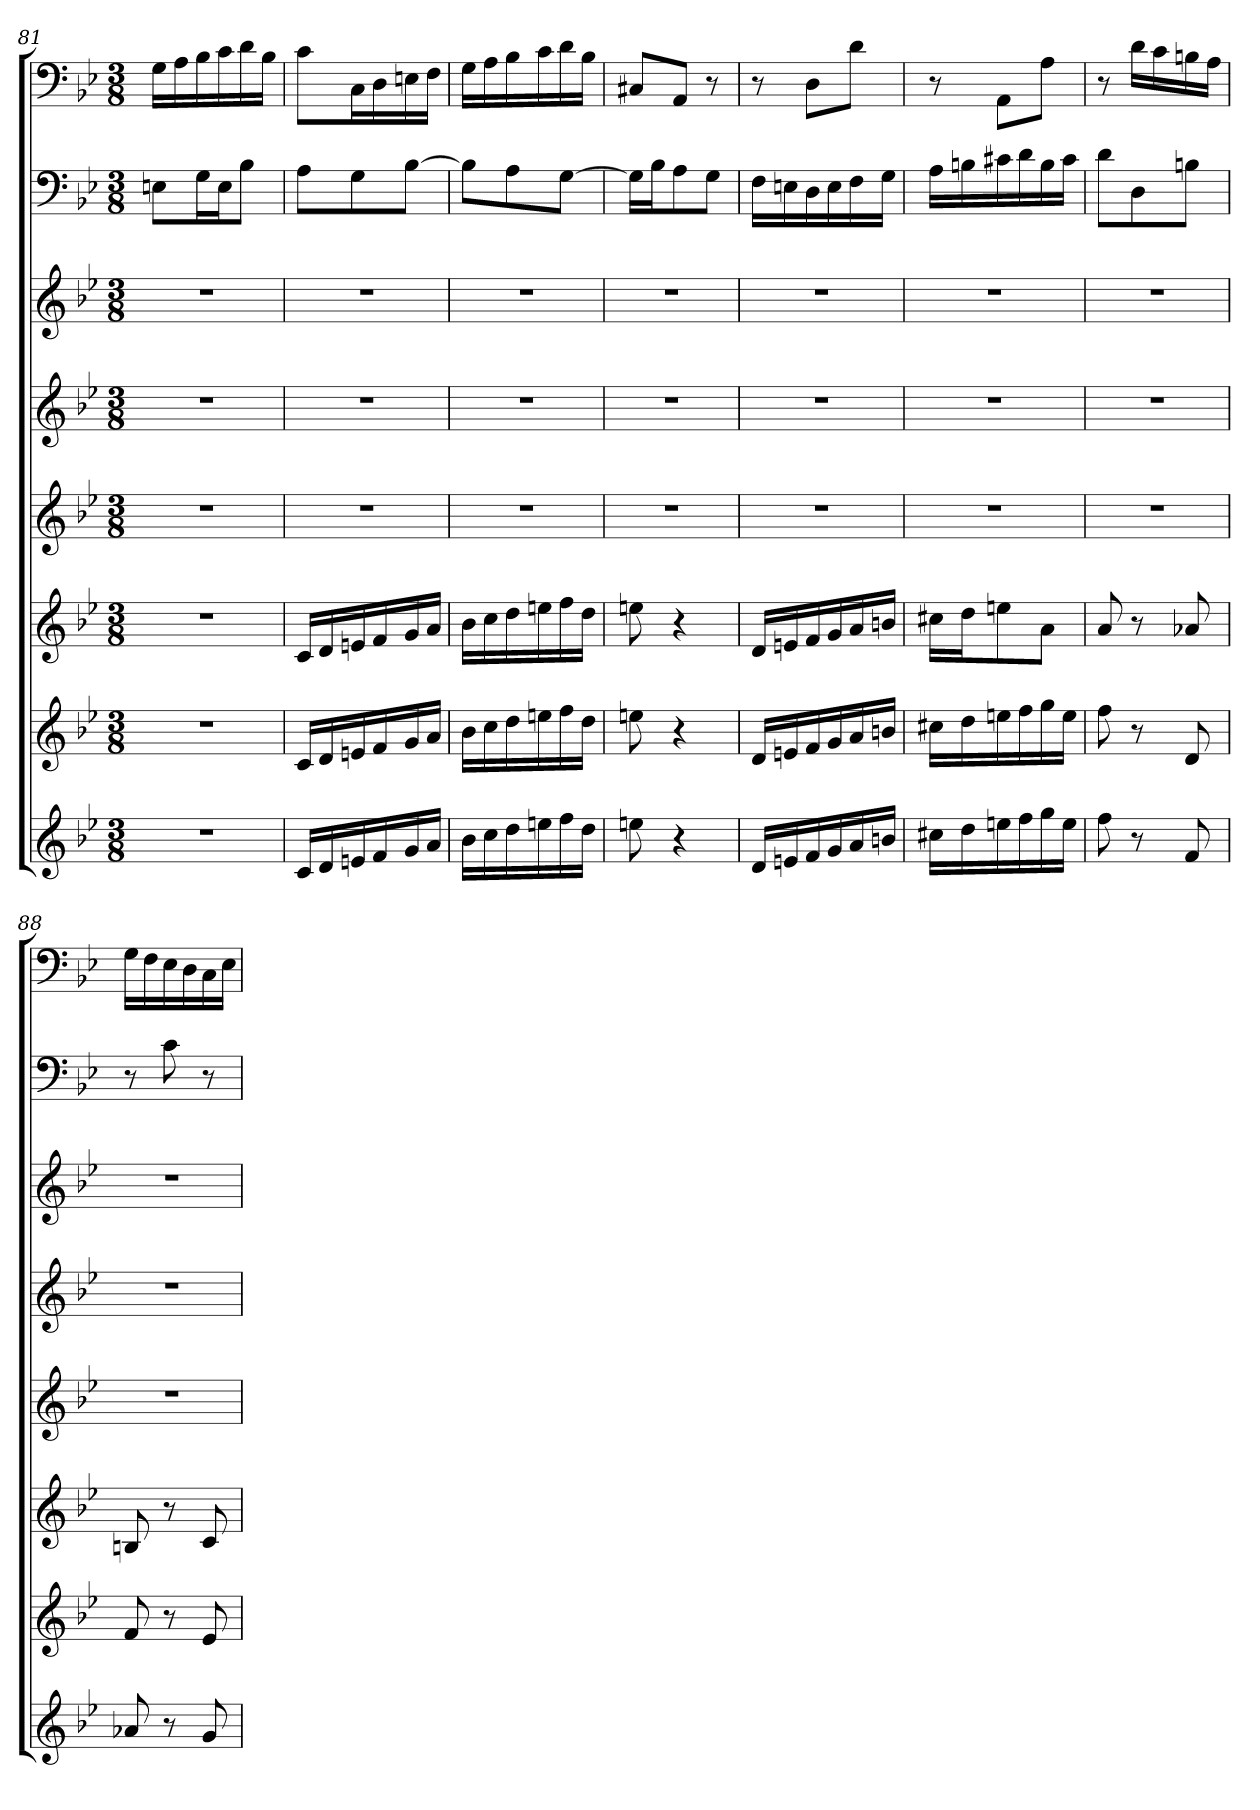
**kern	**kern	**kern	**kern	**kern	**kern	**kern	**kern
*part8	*part7	*part6	*part5	*part4	*part3	*part2	*part1
*staff8	*staff7	*staff6	*staff5	*staff4	*staff3	*staff2	*staff1
*clefG2	*clefG2	*clefG2	*clefG2	*clefG2	*clefG2	*clefF4	*clefF4
*k[b-e-]	*k[b-e-]	*k[b-e-]	*k[b-e-]	*k[b-e-]	*k[b-e-]	*k[b-e-]	*k[b-e-]
*g:	*g:	*g:	*g:	*g:	*g:	*g:	*g:
*M3/8	*M3/8	*M3/8	*M3/8	*M3/8	*M3/8	*M3/8	*M3/8
=81	=81	=81	=81	=81	=81	=81	=81
4.r	4.r	4.r	4.r	4.r	4.r	8En\L	16G\LL
.	.	.	.	.	.	.	16A\
.	.	.	.	.	.	16G\L	16B-\
.	.	.	.	.	.	16E\J	16c\
.	.	.	.	.	.	8B-\J	16d\
.	.	.	.	.	.	.	16B-\JJ
=82	=82	=82	=82	=82	=82	=82	=82
16c/LL	16c/LL	16c/LL	4.r	4.r	4.r	8A\L	8c\L
16d/	16d/	16d/	.	.	.	.	.
16en/	16en/	16en/	.	.	.	8G\	16C\L
16f/	16f/	16f/	.	.	.	.	16D\
16g/	16g/	16g/	.	.	.	[8B-\J	16En\
16a/JJ	16a/JJ	16a/JJ	.	.	.	.	16F\JJ
=83	=83	=83	=83	=83	=83	=83	=83
16b-\LL	16b-\LL	16b-\LL	4.r	4.r	4.r	8B-\L]	16G\LL
16cc\	16cc\	16cc\	.	.	.	.	16A\
16dd\	16dd\	16dd\	.	.	.	8A\	16B-\
16een\	16een\	16een\	.	.	.	.	16c\
16ff\	16ff\	16ff\	.	.	.	[8G\J	16d\
16dd\JJ	16dd\JJ	16dd\JJ	.	.	.	.	16B-\JJ
=84	=84	=84	=84	=84	=84	=84	=84
8een	8een	8een	4.r	4.r	4.r	16G\LL]	8C#X/L
.	.	.	.	.	.	16B-\J	.
4r	4r	4r	.	.	.	8A\	8AA/J
.	.	.	.	.	.	8G\J	8r
=85	=85	=85	=85	=85	=85	=85	=85
16d/LL	16d/LL	16d/LL	4.r	4.r	4.r	16F\LL	8r
16en/	16en/	16en/	.	.	.	16En\	.
16f/	16f/	16f/	.	.	.	16D\	8D\L
16g/	16g/	16g/	.	.	.	16E\	.
16a/	16a/	16a/	.	.	.	16F\	8d\J
16bn/JJ	16bn/JJ	16bn/JJ	.	.	.	16G\JJ	.
=86	=86	=86	=86	=86	=86	=86	=86
16cc#X\LL	16cc#X\LL	16cc#X\LL	4.r	4.r	4.r	16A\LL	8r
16dd\	16dd\	16dd\J	.	.	.	16Bn\	.
16een\	16een\	8een\	.	.	.	16c#X\	8AA\L
16ff\	16ff\	.	.	.	.	16d\	.
16gg\	16gg\	8a\J	.	.	.	16B\	8A\J
16ee\JJ	16ee\JJ	.	.	.	.	16c#\JJ	.
=87	=87	=87	=87	=87	=87	=87	=87
8ff	8ff	8a	4.r	4.r	4.r	8d\L	8r
8r	8r	8r	.	.	.	8D\	16d\LL
.	.	.	.	.	.	.	16c\
8f	8d	8a-X	.	.	.	8Bn\J	16Bn\
.	.	.	.	.	.	.	16A\JJ
=88	=88	=88	=88	=88	=88	=88	=88
8a-X	8f	8Bn	4.r	4.r	4.r	8r	16G\LL
.	.	.	.	.	.	.	16F\
8r	8r	8r	.	.	.	8c	16E-\
.	.	.	.	.	.	.	16D\
8g	8e-	8c	.	.	.	8r	16C\
.	.	.	.	.	.	.	16E-\JJ
=	=	=	=	=	=	=	=
*-	*-	*-	*-	*-	*-	*-	*-
